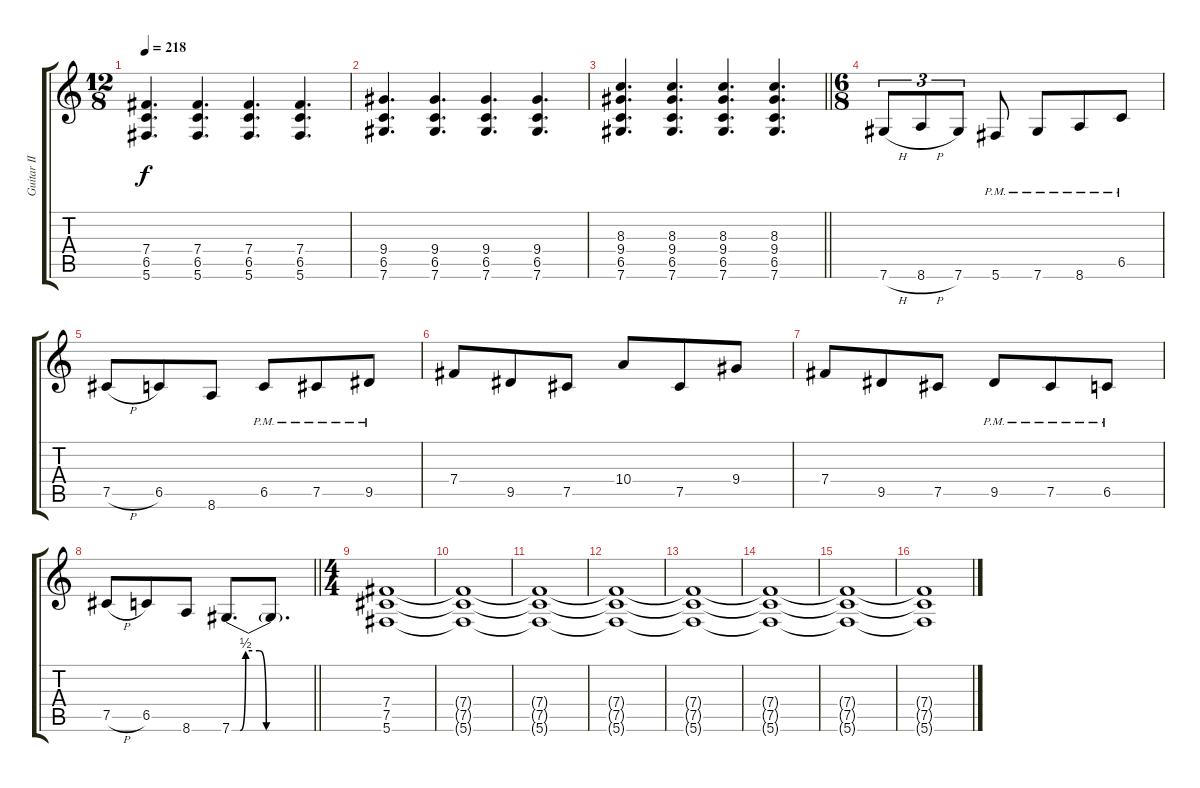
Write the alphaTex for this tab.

\track ("Guitar II" "Guitar II") {instrument distortionguitar}
\staff {score tabs}
\tuning (Db4 Ab3 E3 B2 Gb2 Db2) {hide}
\ts (12 8)
\tempo 218
\clef g2
\ks c
(7.4 6.5 5.6).4{d dy f} (7.4 6.5 5.6).4{d} (7.4 6.5 5.6).4{d} (7.4 6.5 5.6).4{d} |
(9.4 6.5 7.6).4{d} (9.4 6.5 7.6).4{d} (9.4 6.5 7.6).4{d} (9.4 6.5 7.6).4{d} |
\barLineRight lightlight
(8.3 9.4 6.5 7.6).4{d} (8.3 9.4 6.5 7.6).4{d} (8.3 9.4 6.5 7.6).4{d} (8.3 9.4 6.5 7.6).4{d} |
\ts (6 8)
7.6{h}.8{tu (3 2)} 8.6{h}.8{tu (3 2)} 7.6.8{tu (3 2)} 5.6{pm}.8 7.6{pm}.8 8.6{pm}.8 6.5{pm}.8 |
7.5{h}.8 6.5.8 8.6.8 6.5{pm}.8 7.5{pm}.8 9.5{pm}.8 |
7.4.8 9.5.8 7.5.8 10.4.8 7.5.8 9.4.8 |
7.4.8 9.5.8 7.5.8 9.5{pm}.8 7.5{pm}.8 6.5{pm}.8 |
\barLineRight lightlight
7.5{h}.8 6.5.8 8.6.8 7.6{be (custom 0 0 6 0 10 2 20 2 25 0 60 0)}.8{d} 7.6{t}.8{d} |
\ts (4 4)
(7.4 7.5 5.6).1 |
(7.4{t} 7.5{t} 5.6{t}).1 |
(7.4{t} 7.5{t} 5.6{t}).1 |
(7.4{t} 7.5{t} 5.6{t}).1 |
(7.4{t} 7.5{t} 5.6{t}).1{volume 0} |
(7.4{t} 7.5{t} 5.6{t}).1 |
(7.4{t} 7.5{t} 5.6{t}).1 |
(7.4{t} 7.5{t} 5.6{t}).1
